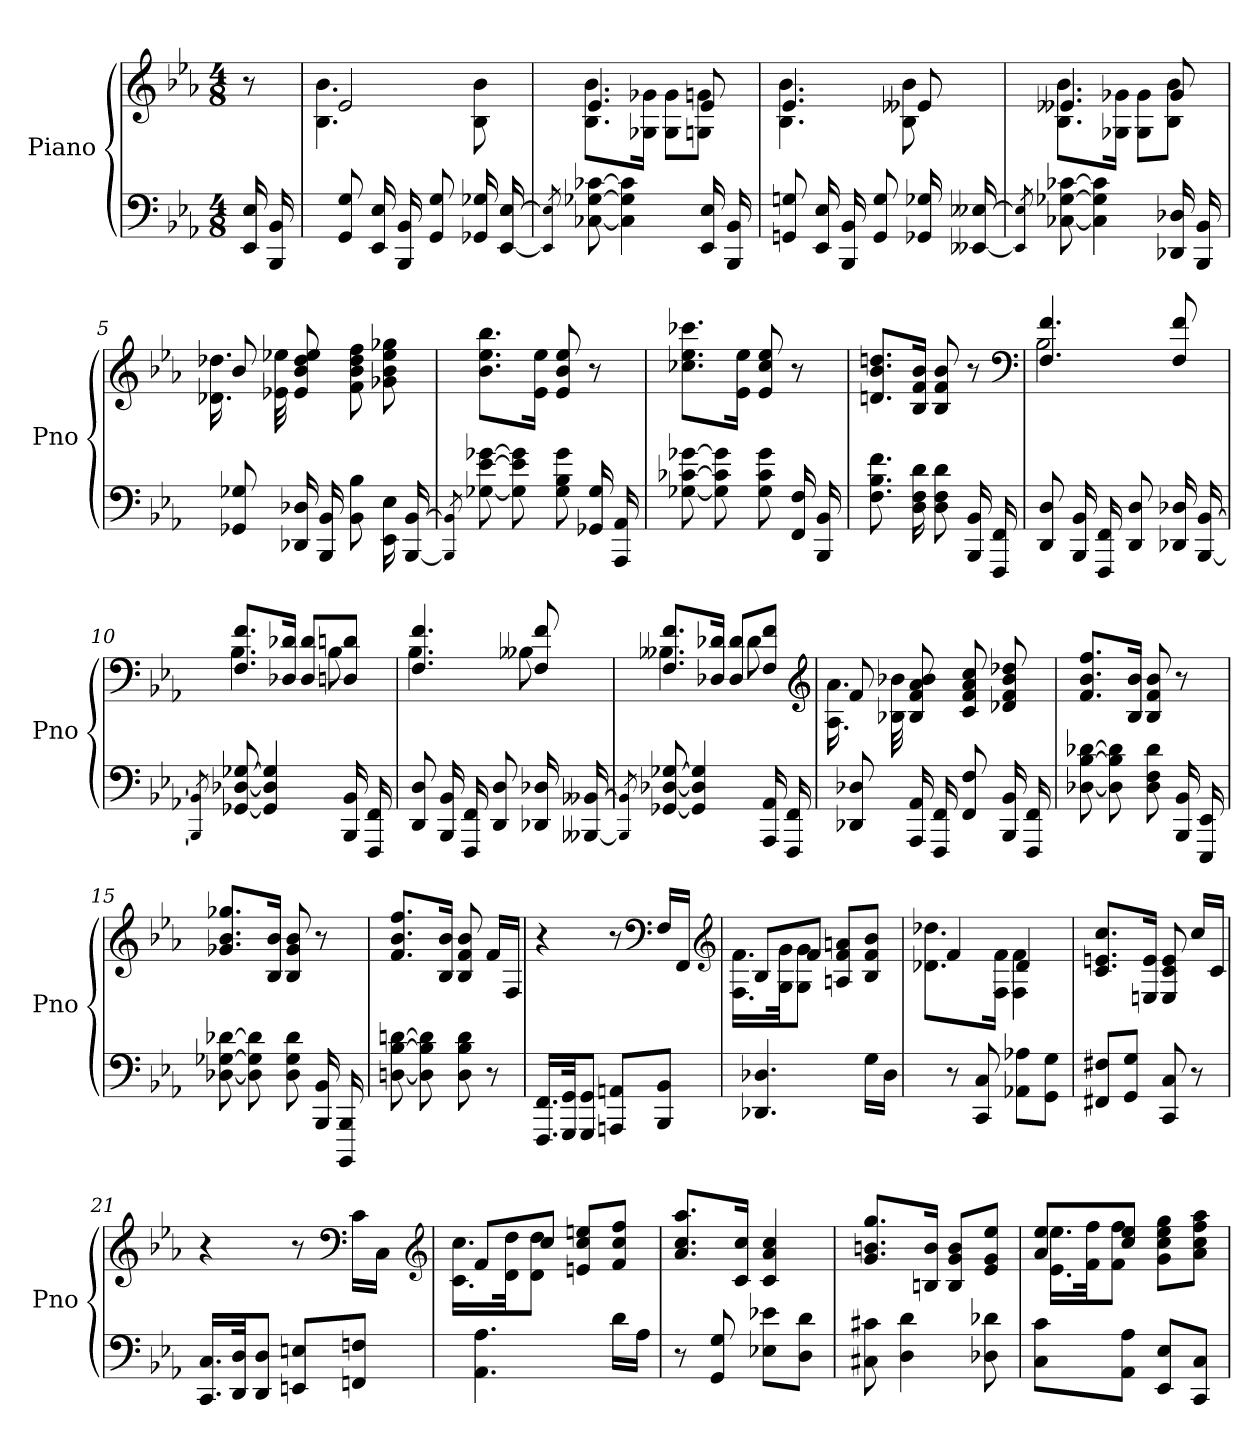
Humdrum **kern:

**kern	**kern
*part1	*part1
*staff2	*staff1
*I"Piano	*
*I'Pno	*
*clefF4	*clefG2
*k[b-e-a-]	*k[b-e-a-]
*E-:	*E-:
*M4/8	*M4/8
=	=
16EE- 16E-	8r
16BBB- 16BB-	.
=1	=1
*	*^
8GG 8G	2e-	4.B- 4.b-
16EE- 16E-	.	.
16BBB- 16BB-	.	.
8GG 8G	.	.
16GG-X 16G-X	.	8B- 8b-
[16EE- [16E-	.	.
=2	=2	=2
8qEE-] 8qE-]	.	.
[8C-X [8G-X [8c-X	4.e-	8.B- 8.b-L
4C-] 4G-] 4c-]	.	.
.	.	16G-X 16g-XJk
.	.	8G- 8g-L
16EE- 16E-	8e-	8Gn 8gnJ
16BBB- 16BB-	.	.
=3	=3	=3
8GGn 8Gn	4.e-	4.B- 4.b-
16EE- 16E-	.	.
16BBB- 16BB-	.	.
8GG 8G	.	.
16GG-X 16G-X	8e--X	8B- 8b-
[16EE--X [16E--X	.	.
=4	=4	=4
8qEE--] 8qE--]	.	.
[8C-X [8G-X [8c-X	4.e--X	8.B- 8.b-L
4C-] 4G-] 4c-]	.	.
.	.	16G-X 16g-XJk
.	.	8G- 8g-L
16DD-X 16D-X	8g-	8B- 8b-J
16BBB- 16BB-	.	.
=5	=5	=5
8GG-X 8G-X	8b-	16.d-X 16.dd-X
.	.	32e-X 32ee-X
16DD-X 16D-X	8e- 8b- 8dd- 8ee-	4.ryy
16BBB- 16BB-	.	.
8BB- 8B-	8f 8b- 8dd- 8ff	.
16EE-\ 16E-\	8g-X 8b- 8ee- 8gg-X	.
[16BBB- [16BB-	.	.
*	*v	*v
=6	=6
8qBBB-] 8qBB-]	.
[8G-X [8e- [8g-X	8.b- 8.ee- 8.bb-L
8G-] 8e-] 8g-]	.
.	16e- 16ee-Jk
8G- 8B- 8g-	8e- 8b- 8ee-
16GG-X 16G-	8r
16AAA- 16AA-	.
=7	=7
[8G-X [8c-X [8g-X	8.cc-X 8.ee- 8.ccc-XL
8G-] 8c-] 8g-]	.
.	16e- 16ee-Jk
8G- 8c- 8g-	8e- 8cc- 8ee-
16FF/ 16F/	8r
16BBB- 16BB-	.
=8	=8
8.F 8.B- 8.f	8.dn 8.b- 8.ddnL
16D 16F 16d	16B- 16f 16b-Jk
8D 8F 8d	8B- 8f 8b-
16BBB- 16BB-	8r
16FFF 16FF	.
*	*clefF4
=9	=9
*	*^
8DD 8D	4.F 4.f	2B-
16BBB- 16BB-	.	.
16FFF 16FF	.	.
8DD 8D	.	.
16DD-X 16D-X	8F 8f	.
[16BBB- [16BB-	.	.
=10	=10	=10
8qBBB-] 8qBB-]	.	.
[8GG-X [8D-X [8G-X	8.F 8.fL	4.B-
4GG-] 4D-] 4G-]	.	.
.	16D-X 16d-XJk	.
.	8D- 8d-L	.
16BBB- 16BB-	8Dn 8dnJ	8B-
16FFF 16FF	.	.
=11	=11	=11
8DD 8D	4.F 4.f	4.B-
16BBB- 16BB-	.	.
16FFF 16FF	.	.
8DD 8D	.	.
16DD-X 16D-X	8F 8f	8B--X
[16BBB--X [16BB--X	.	.
=12	=12	=12
8qBBB--] 8qBB--]	.	.
[8GG-X [8D-X [8G-X	8.F 8.fL	4.B--X
4GG-] 4D-] 4G-]	.	.
.	16D-X 16d-XJk	.
.	8D- 8d-L	.
16AAA- 16AA-	8F 8fJ	8d-
16FFF 16FF	.	.
*	*clefG2	*
=13	=13	=13
8DD-X 8D-X	8f	16.A- 16.a-
.	.	32B-X 32b-X
16AAA- 16AA-	8B- 8f 8a- 8b-	4.ryy
16FFF 16FF	.	.
8FF 8F	8c 8f 8a- 8cc	.
16BBB- 16BB-	8d-X 8f 8b- 8dd-X	.
16FFF 16FF	.	.
*	*v	*v
=14	=14
[8D-X [8B- [8d-X	8.f 8.b- 8.ffL
8D-] 8B-] 8d-]	.
.	16B- 16b-Jk
8D- 8F 8d-	8B- 8f 8b-
16BBB- 16BB-	8r
16EEE- 16EE-	.
=15	=15
[8D-X [8G-X [8d-X	8.g-X 8.b- 8.gg-XL
8D-] 8G-] 8d-]	.
.	16B- 16b-Jk
8D- 8G- 8d-	8B- 8g- 8b-
16BBB- 16BB-	8r
16BBBB- 16BBB-	.
=16	=16
[8Dn [8B- [8dn	8.f 8.b- 8.ffL
8D] 8B-] 8d]	.
.	16B- 16b-Jk
8D 8B- 8d	8B- 8f 8b-
8r	16fLL
.	16FJJ
=17	=17
16.FFF 16.FFLL	4r
32GGG 32GGJK	.
8GGG 8GGJ	.
8AAAn 8AAnL	8r
*	*clefF4
8BBB- 8BB-J	16FLL
.	16FFJJ
*	*clefG2
=18	=18
*	*^
4.DD-X 4.D-X	8B-L	16.F 16.fLL
.	.	32G 32gJK
.	8fJ	8G 8gJ
.	8An 8f 8anL	4ryy
16GLL	8B- 8f 8b-J	.
16D-JJ	.	.
=19	=19	=19
8r	4f	8.d-X 8.dd-XL
8CC 8C	.	.
.	.	16F 16fJk
8AA-X 8A-XL	4d-	4F 4f
8GG 8GJ	.	.
*	*v	*v
=20	=20
8FF#X 8F#XL	8.c 8.en 8.ccL
8GG 8GJ	.
.	16En 16eJk
8CC 8C	8E 8c 8e
8r	16ccLL
.	16cJJ
=21	=21
16.CC 16.CLL	4r
32DD 32DJK	.
8DD 8DJ	.
8EEn 8EnL	8r
*	*clefF4
8FFn 8FnJ	16cLL
.	16CJJ
*	*clefG2
=22	=22
*	*^
4.AA- 4.A-	8fL	16.c 16.ccLL
.	.	32d 32ddJK
.	8ccJ	8d 8ddJ
.	8en/ 8cc/ 8een/L	4ryy
16dLL	8f 8cc 8ffJ	.
16A-JJ	.	.
*	*v	*v
=23	=23
8r	8.a-/ 8.cc/ 8.aa-/L
8GG 8G	.
.	16c 16ccJk
8E-X 8e-XL	4c 4a- 4cc
8D 8dJ	.
=24	=24
8C#X 8c#X	8.g 8.bn 8.ggL
4D 4d	.
.	16Bn 16bJk
.	8B 8g 8bL
8D-X 8d-X	8e- 8g 8ee-J
=25	=25
*	*^
8C 8cL	8a- 8ee-L	16.e- 16.ee-LL
.	.	32f 32ffJK
8AA- 8A-J	8cc 8ee-J	8f 8ffJ
8EE- 8E-L	8g 8cc 8ee- 8ggL	4ryy
8CC 8CJ	8a- 8cc 8ff 8aa-J	.
*	*v	*v
=	=
*-	*-
